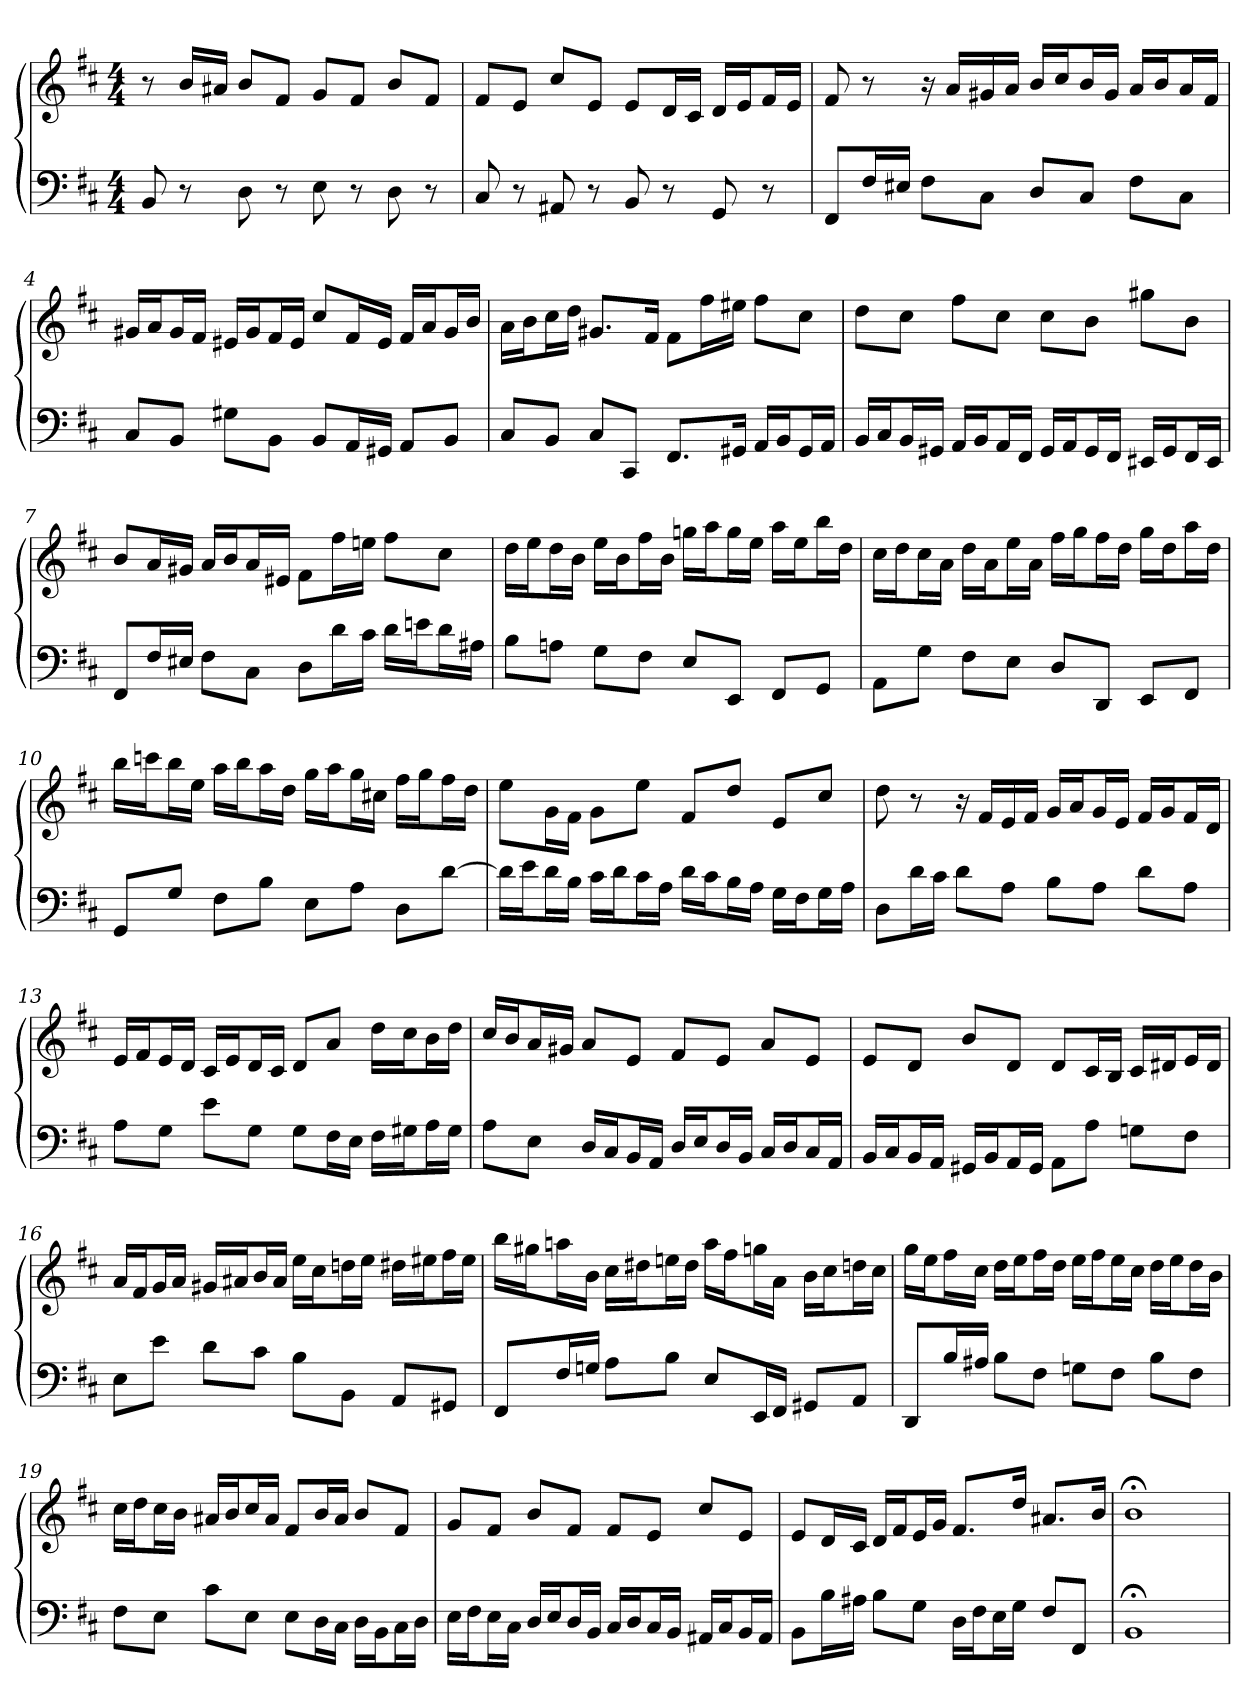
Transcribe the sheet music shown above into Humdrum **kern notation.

**kern	**kern
*part2	*part1
*staff2	*staff1
*clefF4	*clefG2
*k[f#c#]	*k[f#c#]
*b:	*b:
*M4/4	*M4/4
=1	=1
8BB	8r
8r	16b/LL
.	16a#X/JJ
8D	8b/L
8r	8f#/J
8E	8g/L
8r	8f#/J
8D	8b/L
8r	8f#/J
=2	=2
8C#	8f#/L
8r	8e/J
8AA#X	8cc#/L
8r	8e/J
8BB	8e/L
8r	16d/L
.	16c#/JJ
8GG	16d/LL
.	16e/J
8r	16f#/L
.	16e/JJ
=3	=3
8FF#/L	8f#
16F#/L	8r
16E#X/JJ	.
8F#\L	16r
.	16a/LL
8C#\J	16g#X/
.	16a/JJ
8D/L	16b/LL
.	16cc#/J
8C#/J	16b/L
.	16g#/JJ
8F#\L	16a/LL
.	16b/J
8C#\J	16a/L
.	16f#/JJ
=4	=4
8C#/L	16g#X/LL
.	16a/J
8BB/J	16g#/L
.	16f#/JJ
8G#X\L	16e#X/LL
.	16g#/J
8BB\J	16f#/L
.	16e#/JJ
8BB/L	8cc#/L
16AA/L	16f#/L
16GG#/JJ	16e#/JJ
8AA/L	16f#/LL
.	16a/J
8BB/J	16g#/L
.	16b/JJ
=5	=5
8C#/L	16a\LL
.	16b\J
8BB/J	16cc#\L
.	16dd\JJ
8C#/L	8.g#X/L
8CC#/J	.
.	16f#/Jk
8.FF#/L	8f#\L
.	16ff#\L
16GG#X/Jk	16ee#X\JJ
16AA/LL	8ff#\L
16BB/J	.
16GG#/L	8cc#\J
16AA/JJ	.
=6	=6
16BB/LL	8dd\L
16C#/J	.
16BB/L	8cc#\J
16GG#X/JJ	.
16AA/LL	8ff#\L
16BB/J	.
16AA/L	8cc#\J
16FF#/JJ	.
16GG#/LL	8cc#\L
16AA/J	.
16GG#/L	8b\J
16FF#/JJ	.
16EE#X/LL	8gg#X\L
16GG#/J	.
16FF#/L	8b\J
16EE#/JJ	.
=7	=7
8FF#/L	8b/L
16F#/L	16a/L
16E#X/JJ	16g#X/JJ
8F#\L	16a/LL
.	16b/J
8C#\J	16a/L
.	16e#X/JJ
8D\L	8f#\L
16d\L	16ff#\L
16c#\JJ	16een\JJ
16d\LL	8ff#\L
16en\J	.
16d\L	8cc#\J
16A#X\JJ	.
=8	=8
8B\L	16dd\LL
.	16ee\J
8An\J	16dd\L
.	16b\JJ
8G\L	16ee\LL
.	16b\J
8F#\J	16ff#\L
.	16b\JJ
8E/L	16ggn\LL
.	16aa\J
8EE/J	16gg\L
.	16ee\JJ
8FF#/L	16aa\LL
.	16ee\J
8GG/J	16bb\L
.	16dd\JJ
=9	=9
8AA\L	16cc#\LL
.	16dd\J
8G\J	16cc#\L
.	16a\JJ
8F#\L	16dd\LL
.	16a\J
8E\J	16ee\L
.	16a\JJ
8D/L	16ff#\LL
.	16gg\J
8DD/J	16ff#\L
.	16dd\JJ
8EE/L	16gg\LL
.	16dd\J
8FF#/J	16aa\L
.	16dd\JJ
=10	=10
8GG/L	16bb\LL
.	16cccn\J
8G/J	16bb\L
.	16ee\JJ
8F#\L	16aa\LL
.	16bb\J
8B\J	16aa\L
.	16dd\JJ
8E\L	16gg\LL
.	16aa\J
8A\J	16gg\L
.	16cc#X\JJ
8D\L	16ff#\LL
.	16gg\J
[8d\J	16ff#\L
.	16dd\JJ
=11	=11
16d\LL]	8ee\L
16e\J	.
16d\L	16g\L
16B\JJ	16f#\JJ
16c#\LL	8g\L
16d\J	.
16c#\L	8ee\J
16A\JJ	.
16d\LL	8f#/L
16c#\J	.
16B\L	8dd/J
16A\JJ	.
16G\LL	8e/L
16F#\J	.
16G\L	8cc#/J
16A\JJ	.
=12	=12
8D\L	8dd
16d\L	8r
16c#\JJ	.
8d\L	16r
.	16f#/LL
8A\J	16e/
.	16f#/JJ
8B\L	16g/LL
.	16a/J
8A\J	16g/L
.	16e/JJ
8d\L	16f#/LL
.	16g/J
8A\J	16f#/L
.	16d/JJ
=13	=13
8A\L	16e/LL
.	16f#/J
8G\J	16e/L
.	16d/JJ
8e\L	16c#/LL
.	16e/J
8G\J	16d/L
.	16c#/JJ
8G\L	8d/L
16F#\L	8a/J
16E\JJ	.
16F#\LL	16dd\LL
16G#X\J	16cc#\J
16A\L	16b\L
16G#\JJ	16dd\JJ
=14	=14
8A\L	16cc#/LL
.	16b/J
8E\J	16a/L
.	16g#X/JJ
16D/LL	8a/L
16C#/J	.
16BB/L	8e/J
16AA/JJ	.
16D/LL	8f#/L
16E/J	.
16D/L	8e/J
16BB/JJ	.
16C#/LL	8a/L
16D/J	.
16C#/L	8e/J
16AA/JJ	.
=15	=15
16BB/LL	8e/L
16C#/J	.
16BB/L	8d/J
16AA/JJ	.
16GG#X/LL	8b/L
16BB/J	.
16AA/L	8d/J
16GG#/JJ	.
8AA\L	8d/L
8A\J	16c#/L
.	16B/JJ
8Gn\L	16c#/LL
.	16d#X/J
8F#\J	16e/L
.	16d#/JJ
=16	=16
8E\L	16a/LL
.	16f#/J
8e\J	16g/L
.	16a/JJ
8d\L	16g#X/LL
.	16a#X/J
8c#\J	16b/L
.	16a#/JJ
8B\L	16ee\LL
.	16cc#\J
8BB\J	16ddn\L
.	16ee\JJ
8AA/L	16dd#X\LL
.	16ee#X\J
8GG#X/J	16ff#\L
.	16ee#\JJ
=17	=17
8FF#/L	16bb\LL
.	16gg#X\J
16F#/L	16aan\L
16Gn/JJ	16b\JJ
8A\L	16cc#\LL
.	16dd#X\J
8B\J	16een\L
.	16dd#\JJ
8E/L	16aa\LL
.	16ff#\J
16EE/L	16ggn\L
16FF#/JJ	16a\JJ
8GG#X/L	16b\LL
.	16cc#\J
8AA/J	16ddn\L
.	16cc#\JJ
=18	=18
8DD/L	16gg\LL
.	16ee\J
16B/L	16ff#\L
16A#X/JJ	16cc#\JJ
8B\L	16dd\LL
.	16ee\J
8F#\J	16ff#\L
.	16dd\JJ
8Gn\L	16ee\LL
.	16ff#\J
8F#\J	16ee\L
.	16cc#\JJ
8B\L	16dd\LL
.	16ee\J
8F#\J	16dd\L
.	16b\JJ
=19	=19
8F#\L	16cc#\LL
.	16dd\J
8E\J	16cc#\L
.	16b\JJ
8c#\L	16a#X/LL
.	16b/J
8E\J	16cc#/L
.	16a#/JJ
8E\L	8f#/L
16D\L	16b/L
16C#\JJ	16a#/JJ
16D\LL	8b/L
16BB\J	.
16C#\L	8f#/J
16D\JJ	.
=20	=20
16E\LL	8g/L
16F#\J	.
16E\L	8f#/J
16C#\JJ	.
16D/LL	8b/L
16E/J	.
16D/L	8f#/J
16BB/JJ	.
16C#/LL	8f#/L
16D/J	.
16C#/L	8e/J
16BB/JJ	.
16AA#X/LL	8cc#/L
16C#/J	.
16BB/L	8e/J
16AA#/JJ	.
=21	=21
8BB\L	8e/L
16B\L	16d/L
16A#X\JJ	16c#/JJ
8B\L	16d/LL
.	16f#/J
8G\J	16e/L
.	16g/JJ
16D\LL	8.f#/L
16F#\J	.
16E\L	.
16G\JJ	16dd/Jk
8F#/L	8.a#X/L
8FF#/J	.
.	16b/Jk
=22	=22
1BB;<	1b;<
=	=
*-	*-
